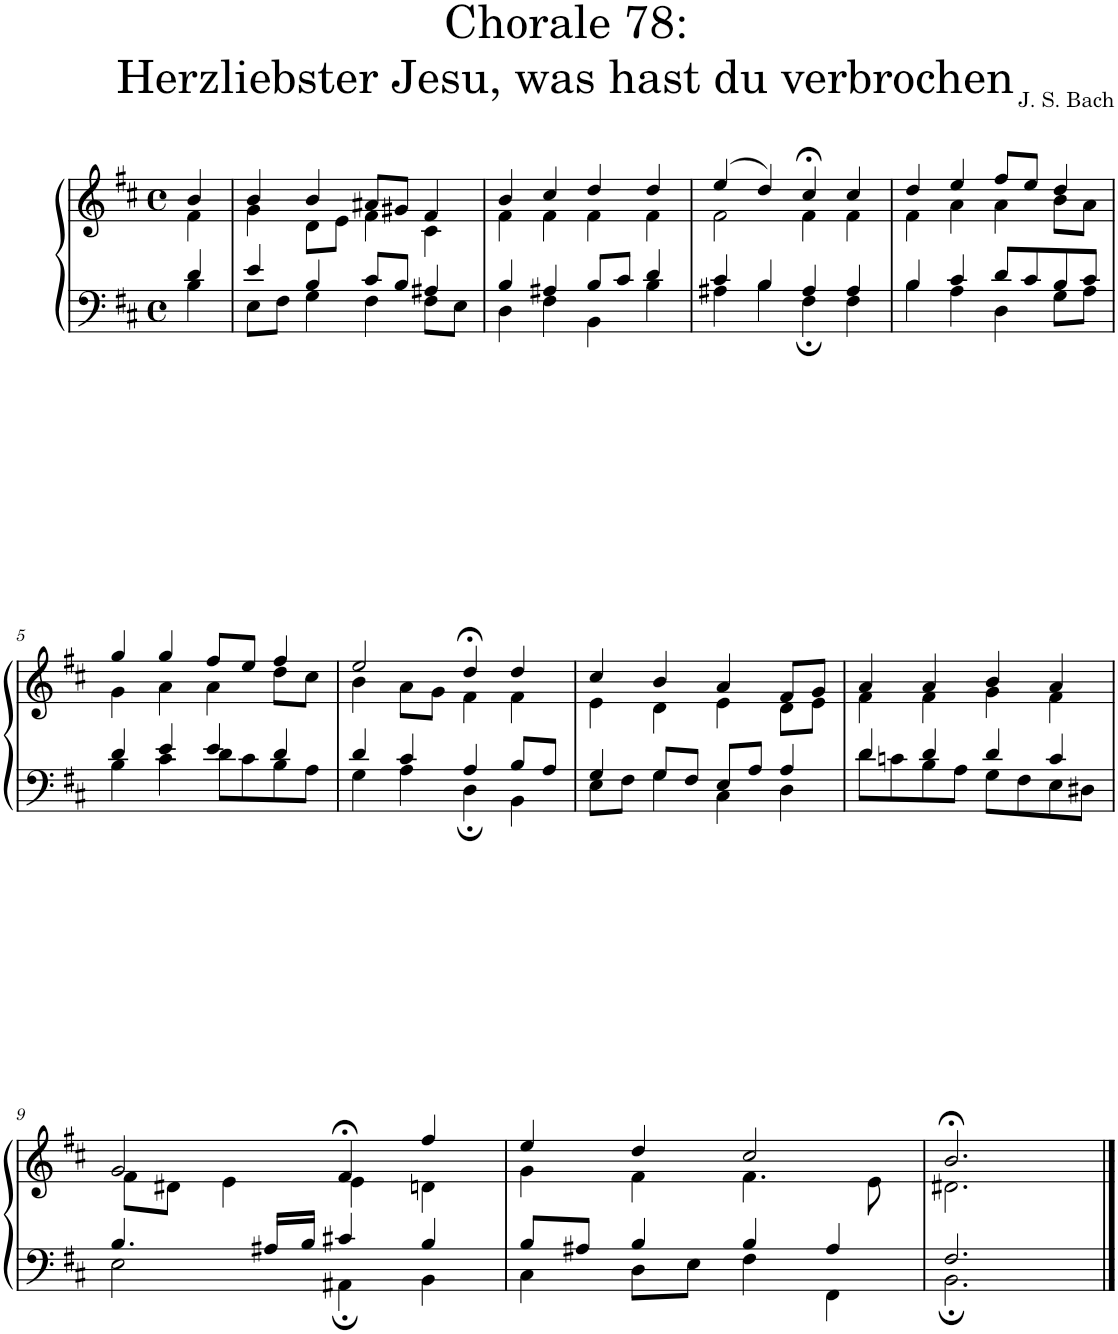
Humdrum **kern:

**kern	**kern
*part1	*part1
*staff2	*staff1
*I"S,A	*
*clefF4	*clefG2
*k[f#c#]	*k[f#c#]
*M4/4	*M4/4
*met(c)	*met(c)
=	=
*^	*^
4d/	4B\	4b/	4f#\
=1	=1	=1	=1
4e/	8E\L	4b/	4g\
.	8F#\J	.	.
4B/	4G\	4b/	8d\L
.	.	.	8e\J
8c#/L	4F#\	8a#X/L	4f#\
8B/J	.	8g#X/J	.
4A#X/	8F#\L	4f#/	4c#\
.	8E\J	.	.
=2	=2	=2	=2
4B/	4D\	4b/	4f#\
4A#X/	4F#\	4cc#/	4f#\
8B/L	4BB\	4dd/	4f#\
8c#/J	.	.	.
4d/	4B\	4dd/	4f#\
=3	=3	=3	=3
4c#/	4A#X\	(>4ee/	2f#\
4B/	4B\	4dd/)	.
4A#/	4F#;\	4cc#;</	4f#\
4A#/	4F#\	4cc#/	4f#\
=4	=4	=4	=4
4B/	4B\	4dd/	4f#\
4c#/	4A\	4ee/	4a\
8d/L	4D\	8ff#/L	4a\
8c#/	.	8ee/J	.
8B/	8G\L	4dd/	8b\L
8c#/J	8A\J	.	8a\J
!!LO:LB:g=z	!!
=5	=5	=5	=5
4d/	4B\	4gg/	4g\
4e/	4c#\	4gg/	4a\
4e/	8d\L	8ff#/L	4a\
.	8c#\	8ee/J	.
4d/	8B\	4ff#/	8dd\L
.	8A\J	.	8cc#\J
=6	=6	=6	=6
4d/	4G\	2ee/	4b\
4c#/	4A\	.	8a\L
.	.	.	8g\J
4A/	4D;\	4dd;</	4f#\
8B/L	4BB\	4dd/	4f#\
8A/J	.	.	.
=7	=7	=7	=7
4G/	8E\L	4cc#/	4e\
.	8F#\J	.	.
8G/L	4G\	4b/	4d\
8F#/J	.	.	.
8E/L	4C#\	4a/	4e\
8A/J	.	.	.
4A/	4D\	8f#/L	8d\L
.	.	8g/J	8e\J
=8	=8	=8	=8
4d/	8d\L	4a/	4f#\
.	8cn\	.	.
4d/	8B\	4a/	4f#\
.	8A\J	.	.
4d/	8G\L	4b/	4g\
.	8F#\	.	.
4c/	8E\	4a/	4f#\
.	8D#X\J	.	.
!!LO:LB:g=z	!!
=9	=9	=9	=9
4.B/	2E\	2g/	8f#\L
.	.	.	8d#X\J
.	.	.	4e\
16A#X/LL	.	.	.
16B/JJ	.	.	.
4c#X/	4AA#X;\	4f#;</	4e\
4B/	4BB\	4ff#/	4dn\
=10	=10	=10	=10
8B/L	4C#\	4ee/	4g\
8A#X/J	.	.	.
4B/	8D\L	4dd/	4f#\
.	8E\J	.	.
4B/	4F#\	2cc#/	4.f#\
4A#/	4FF#\	.	.
.	.	.	8e\
=11	=11	=11	=11
2.F#/	2.BB;\	2.b;</	2.d#X\
*v	*v	*	*
*	*v	*v
==	==
*-	*-
